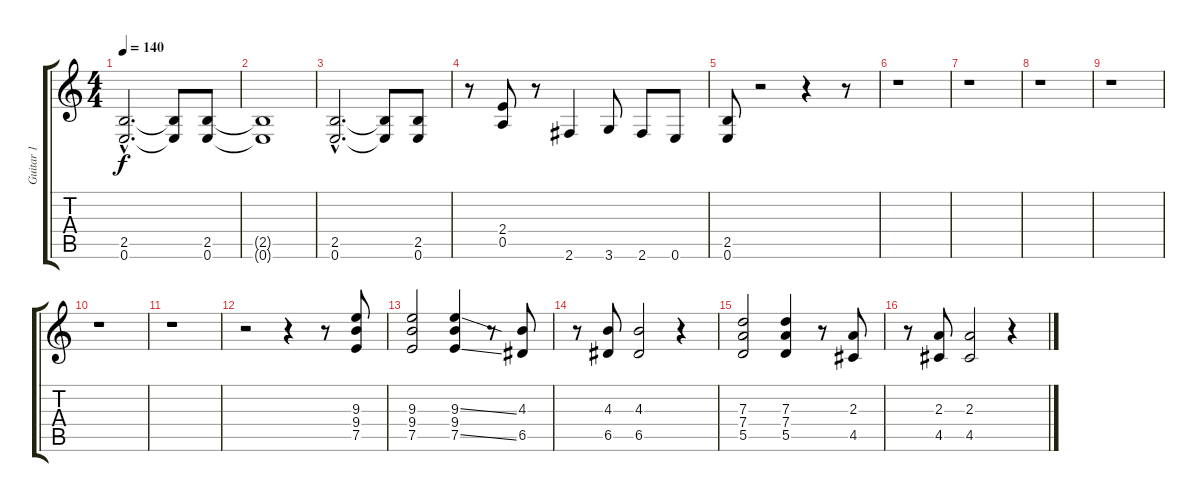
\track ("Guitar 1            " "Guitar 1  ") {instrument distortionguitar}
\staff {score tabs}
\tuning (E4 B3 G3 D3 A2 E2) {hide}
\ts (4 4)
\tempo 140
\clef g2
\ks c
(2.5{hac} 0.6{hac}).2{d dy f} (2.5{t} 0.6{t}).8 (2.5 0.6).8 |
(2.5{t} 0.6{t}).1 |
(2.5{hac} 0.6{hac}).2{d} (2.5{t} 0.6{t}).8 (2.5 0.6).8 |
r.8 (2.4 0.5).8 r.8 2.6.4 3.6.8 2.6.8 0.6.8 |
(2.5 0.6).8 r.2 r.4 r.8 |
r.1 |
r.1 |
r.1 |
r.1 |
r.1 |
r.1 |
r.2 r.4 r.8 (9.3 9.4 7.5).8 |
(9.3 9.4 7.5).2 (9.3{ss} 9.4 7.5{ss}).4 r.8 (4.3 6.5).8 |
r.8 (4.3 6.5).8 (4.3 6.5).2 r.4 |
(7.3 7.4 5.5).2 (7.3 7.4 5.5).4 r.8 (2.3 4.5).8 |
r.8 (2.3 4.5).8 (2.3 4.5).2 r.4
